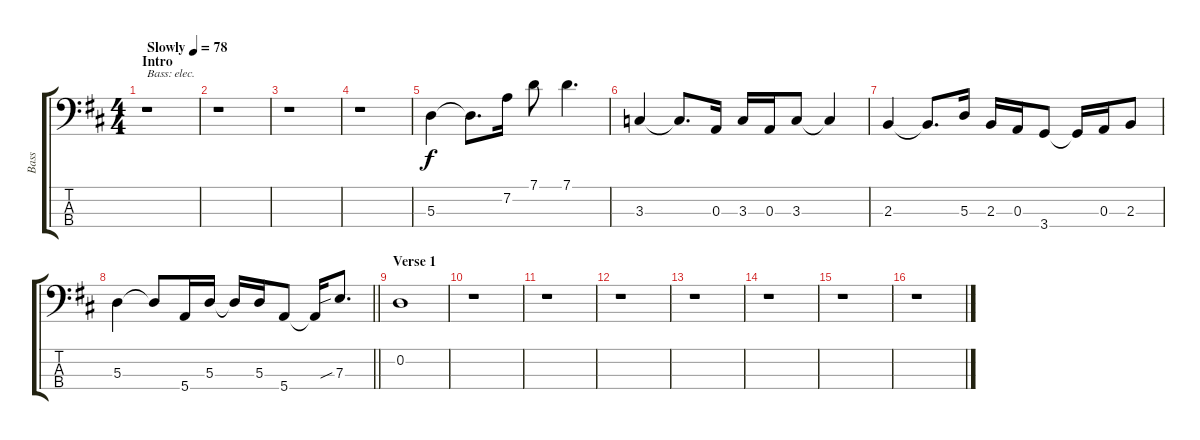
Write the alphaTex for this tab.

\track ("Bass" "Bass") {instrument electricbassfinger}
\staff {score tabs}
\tuning (G2 D2 A1 E1) {hide}
\ts (4 4)
\section ("" "Intro")
\tempo (78 "Slowly")
\clef f4
\ks d
r.1{txt "Bass: elec." dy f instrument electricbassfinger} |
r.1 |
r.1 |
r.1 |
5.3.4 5.3{t}.8{d} 7.2.16 7.1.8 7.1.4{d} |
3.3.4 3.3{t}.8{d} 0.3.16 3.3.16 0.3.16 3.3.8 3.3{t}.4 |
2.3.4 2.3{t}.8{d} 5.3.16 2.3.16 0.3.16 3.4.8 3.4{t}.16 0.3.16 2.3.8 |
\barLineRight lightlight
5.3.4 5.3{t}.8 5.4.16 5.3.16 5.3{t}.16 5.3.16 5.4.8 5.4{t}.16 7.3{sib}.8{d} |
\section ("" "Verse 1")
0.2.1 |
r.1 |
r.1 |
r.1 |
r.1 |
r.1 |
r.1 |
r.1
